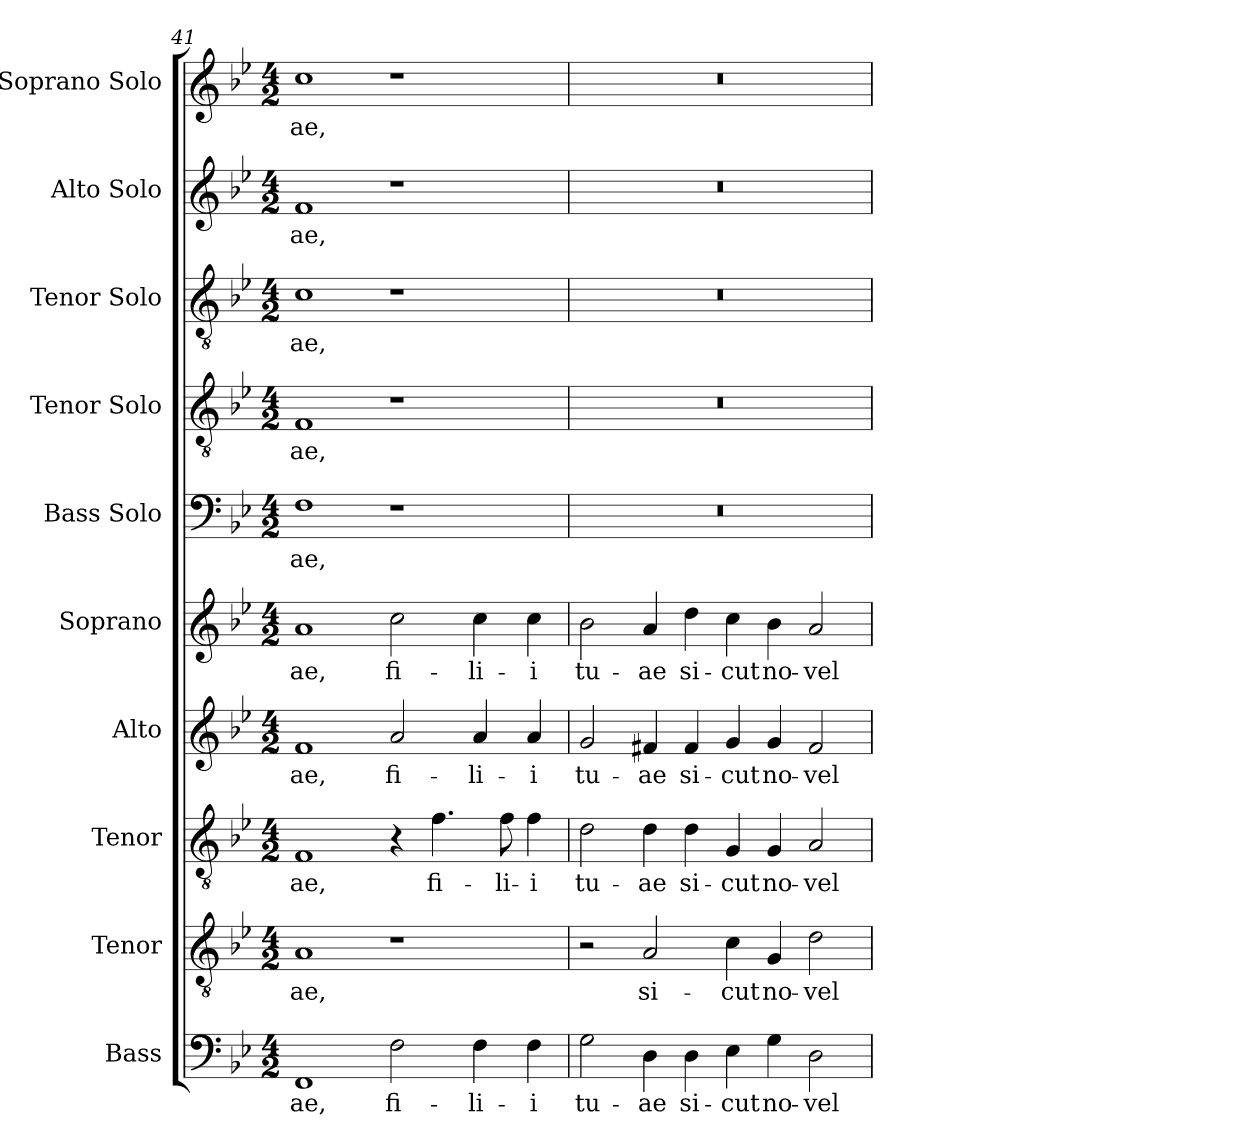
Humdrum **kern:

**kern	**text	**kern	**text	**kern	**text	**kern	**text	**kern	**text	**kern	**text	**kern	**text	**kern	**text	**kern	**text	**kern	**text
*part10	*part10	*part9	*part9	*part8	*part8	*part7	*part7	*part6	*part6	*part5	*part5	*part4	*part4	*part3	*part3	*part2	*part2	*part1	*part1
*staff10	*staff10	*staff9	*staff9	*staff8	*staff8	*staff7	*staff7	*staff6	*staff6	*staff5	*staff5	*staff4	*staff4	*staff3	*staff3	*staff2	*staff2	*staff1	*staff1
*I"Bass	*	*I"Tenor	*	*I"Tenor	*	*I"Alto	*	*I"Soprano	*	*I"Bass Solo	*	*I"Tenor Solo	*	*I"Tenor Solo	*	*I"Alto Solo	*	*I"Soprano Solo	*
*I'B.	*	*I'T.	*	*I'T.	*	*I'A.	*	*I'S.	*	*I'B.	*	*I'T.	*	*I'T.	*	*I'A.	*	*I'S.	*
*clefF4	*	*clefGv2	*	*clefGv2	*	*clefG2	*	*clefG2	*	*clefF4	*	*clefGv2	*	*clefGv2	*	*clefG2	*	*clefG2	*
*	*	*ITrd7c12	*	*ITrd7c12	*	*	*	*	*	*	*	*ITrd7c12	*	*ITrd7c12	*	*	*	*	*
*k[b-e-]	*	*k[b-e-]	*	*k[b-e-]	*	*k[b-e-]	*	*k[b-e-]	*	*k[b-e-]	*	*k[b-e-]	*	*k[b-e-]	*	*k[b-e-]	*	*k[b-e-]	*
*B-:	*	*B-:	*	*B-:	*	*B-:	*	*B-:	*	*B-:	*	*B-:	*	*B-:	*	*B-:	*	*B-:	*
*M4/2	*	*M4/2	*	*M4/2	*	*M4/2	*	*M4/2	*	*M4/2	*	*M4/2	*	*M4/2	*	*M4/2	*	*M4/2	*
=41	=41	=41	=41	=41	=41	=41	=41	=41	=41	=41	=41	=41	=41	=41	=41	=41	=41	=41	=41
!	!LO:LY:b:color=#000000	!	!	!	!	!	!	!	!	!	!	!	!	!	!	!	!	!	!
!	!	!	!LO:LY:b:color=#000000	!	!	!	!	!	!	!	!	!	!	!	!	!	!	!	!
!	!	!	!	!	!LO:LY:b:color=#000000	!	!	!	!	!	!	!	!	!	!	!	!	!	!
!	!	!	!	!	!	!	!LO:LY:b:color=#000000	!	!	!	!	!	!	!	!	!	!	!	!
!	!	!	!	!	!	!	!	!	!LO:LY:b:color=#000000	!	!	!	!	!	!	!	!	!	!
!	!	!	!	!	!	!	!	!	!	!	!LO:LY:b:color=#000000	!	!	!	!	!	!	!	!
!	!	!	!	!	!	!	!	!	!	!	!	!	!LO:LY:b:color=#000000	!	!	!	!	!	!
!	!	!	!	!	!	!	!	!	!	!	!	!	!	!	!LO:LY:b:color=#000000	!	!	!	!
!	!	!	!	!	!	!	!	!	!	!	!	!	!	!	!	!	!LO:LY:b:color=#000000	!	!
!	!	!	!	!	!	!	!	!	!	!	!	!	!	!	!	!	!	!	!LO:LY:b:color=#000000
1FFi	-ae,	1AAi	-ae,	1FFi	-ae,	1fi	-ae,	1ai	-ae,	1Fi	-ae,	1FFi	-ae,	1Ci	-ae,	1fi	-ae,	1cci	-ae,
!	!LO:LY:b:color=#000000	!	!	!	!	!	!	!	!	!	!	!	!	!	!	!	!	!	!
!	!	!	!	!	!	!	!LO:LY:b:color=#000000	!	!	!	!	!	!	!	!	!	!	!	!
!	!	!	!	!	!	!	!	!	!LO:LY:b:color=#000000	!	!	!	!	!	!	!	!	!	!
2Fi\	fi-	1r	.	4r	.	2ai/	fi-	2cci\	fi-	1r	.	1r	.	1r	.	1r	.	1r	.
!	!	!	!	!	!LO:LY:b:color=#000000	!	!	!	!	!	!	!	!	!	!	!	!	!	!
.	.	.	.	4.Fi\	fi-	.	.	.	.	.	.	.	.	.	.	.	.	.	.
!	!LO:LY:b:color=#000000	!	!	!	!	!	!	!	!	!	!	!	!	!	!	!	!	!	!
!	!	!	!	!	!	!	!LO:LY:b:color=#000000	!	!	!	!	!	!	!	!	!	!	!	!
!	!	!	!	!	!	!	!	!	!LO:LY:b:color=#000000	!	!	!	!	!	!	!	!	!	!
4Fi\	-li-	.	.	.	.	4ai/	-li-	4cci\	-li-	.	.	.	.	.	.	.	.	.	.
!	!	!	!	!	!LO:LY:b:color=#000000	!	!	!	!	!	!	!	!	!	!	!	!	!	!
.	.	.	.	8Fi\	-li-	.	.	.	.	.	.	.	.	.	.	.	.	.	.
!	!LO:LY:b:color=#000000	!	!	!	!	!	!	!	!	!	!	!	!	!	!	!	!	!	!
!	!	!	!	!	!LO:LY:b:color=#000000	!	!	!	!	!	!	!	!	!	!	!	!	!	!
!	!	!	!	!	!	!	!LO:LY:b:color=#000000	!	!	!	!	!	!	!	!	!	!	!	!
!	!	!	!	!	!	!	!	!	!LO:LY:b:color=#000000	!	!	!	!	!	!	!	!	!	!
4Fi\	-i	.	.	4Fi\	-i	4ai/	-i	4cci\	-i	.	.	.	.	.	.	.	.	.	.
!!LO:LB:g=z
=42	=42	=42	=42	=42	=42	=42	=42	=42	=42	=42	=42	=42	=42	=42	=42	=42	=42	=42	=42
!	!LO:LY:b:color=#000000	!	!	!	!	!	!	!	!	!	!	!	!	!	!	!	!	!	!
!	!	!	!	!	!LO:LY:b:color=#000000	!	!	!	!	!	!	!	!	!	!	!	!	!	!
!	!	!	!	!	!	!	!LO:LY:b:color=#000000	!	!	!	!	!	!	!	!	!	!	!	!
!	!	!	!	!	!	!	!	!	!LO:LY:b:color=#000000	!LO:N:vis=1	!	!LO:N:vis=1	!	!LO:N:vis=1	!	!LO:N:vis=1	!	!LO:N:vis=1	!
2Gi\	tu-	2r	.	2Di\	tu-	2gi/	tu-	2b-i\	tu-	0r	.	0r	.	0r	.	0r	.	0r	.
!	!LO:LY:b:color=#000000	!	!	!	!	!	!	!	!	!	!	!	!	!	!	!	!	!	!
!	!	!	!LO:LY:b:color=#000000	!	!	!	!	!	!	!	!	!	!	!	!	!	!	!	!
!	!	!	!	!	!LO:LY:b:color=#000000	!	!	!	!	!	!	!	!	!	!	!	!	!	!
!	!	!	!	!	!	!	!LO:LY:b:color=#000000	!	!	!	!	!	!	!	!	!	!	!	!
!	!	!	!	!	!	!	!	!	!LO:LY:b:color=#000000	!	!	!	!	!	!	!	!	!	!
4Di\	-ae	2AAi/	si-	4Di\	-ae	4f#Xi/	-ae	4ai/	-ae	.	.	.	.	.	.	.	.	.	.
!	!LO:LY:b:color=#000000	!	!	!	!	!	!	!	!	!	!	!	!	!	!	!	!	!	!
!	!	!	!	!	!LO:LY:b:color=#000000	!	!	!	!	!	!	!	!	!	!	!	!	!	!
!	!	!	!	!	!	!	!LO:LY:b:color=#000000	!	!	!	!	!	!	!	!	!	!	!	!
!	!	!	!	!	!	!	!	!	!LO:LY:b:color=#000000	!	!	!	!	!	!	!	!	!	!
4Di\	si-	.	.	4Di\	si-	4f#i/	si-	4ddi\	si-	.	.	.	.	.	.	.	.	.	.
!	!LO:LY:b:color=#000000	!	!	!	!	!	!	!	!	!	!	!	!	!	!	!	!	!	!
!	!	!	!LO:LY:b:color=#000000	!	!	!	!	!	!	!	!	!	!	!	!	!	!	!	!
!	!	!	!	!	!LO:LY:b:color=#000000	!	!	!	!	!	!	!	!	!	!	!	!	!	!
!	!	!	!	!	!	!	!LO:LY:b:color=#000000	!	!	!	!	!	!	!	!	!	!	!	!
!	!	!	!	!	!	!	!	!	!LO:LY:b:color=#000000	!	!	!	!	!	!	!	!	!	!
4E-i\	-cut	4Ci\	-cut	4GGi/	-cut	4gi/	-cut	4cci\	-cut	.	.	.	.	.	.	.	.	.	.
!	!LO:LY:b:color=#000000	!	!	!	!	!	!	!	!	!	!	!	!	!	!	!	!	!	!
!	!	!	!LO:LY:b:color=#000000	!	!	!	!	!	!	!	!	!	!	!	!	!	!	!	!
!	!	!	!	!	!LO:LY:b:color=#000000	!	!	!	!	!	!	!	!	!	!	!	!	!	!
!	!	!	!	!	!	!	!LO:LY:b:color=#000000	!	!	!	!	!	!	!	!	!	!	!	!
!	!	!	!	!	!	!	!	!	!LO:LY:b:color=#000000	!	!	!	!	!	!	!	!	!	!
4Gi\	no-	4GGi/	no-	4GGi/	no-	4gi/	no-	4b-i\	no-	.	.	.	.	.	.	.	.	.	.
!	!LO:LY:b:color=#000000	!	!	!	!	!	!	!	!	!	!	!	!	!	!	!	!	!	!
!	!	!	!LO:LY:b:color=#000000	!	!	!	!	!	!	!	!	!	!	!	!	!	!	!	!
!	!	!	!	!	!LO:LY:b:color=#000000	!	!	!	!	!	!	!	!	!	!	!	!	!	!
!	!	!	!	!	!	!	!LO:LY:b:color=#000000	!	!	!	!	!	!	!	!	!	!	!	!
!	!	!	!	!	!	!	!	!	!LO:LY:b:color=#000000	!	!	!	!	!	!	!	!	!	!
2Di\	-vel-	2Di\	-vel-	2AAi/	-vel-	2f#i/	-vel-	2ai/	-vel-	.	.	.	.	.	.	.	.	.	.
=	=	=	=	=	=	=	=	=	=	=	=	=	=	=	=	=	=	=	=
*-	*-	*-	*-	*-	*-	*-	*-	*-	*-	*-	*-	*-	*-	*-	*-	*-	*-	*-	*-
